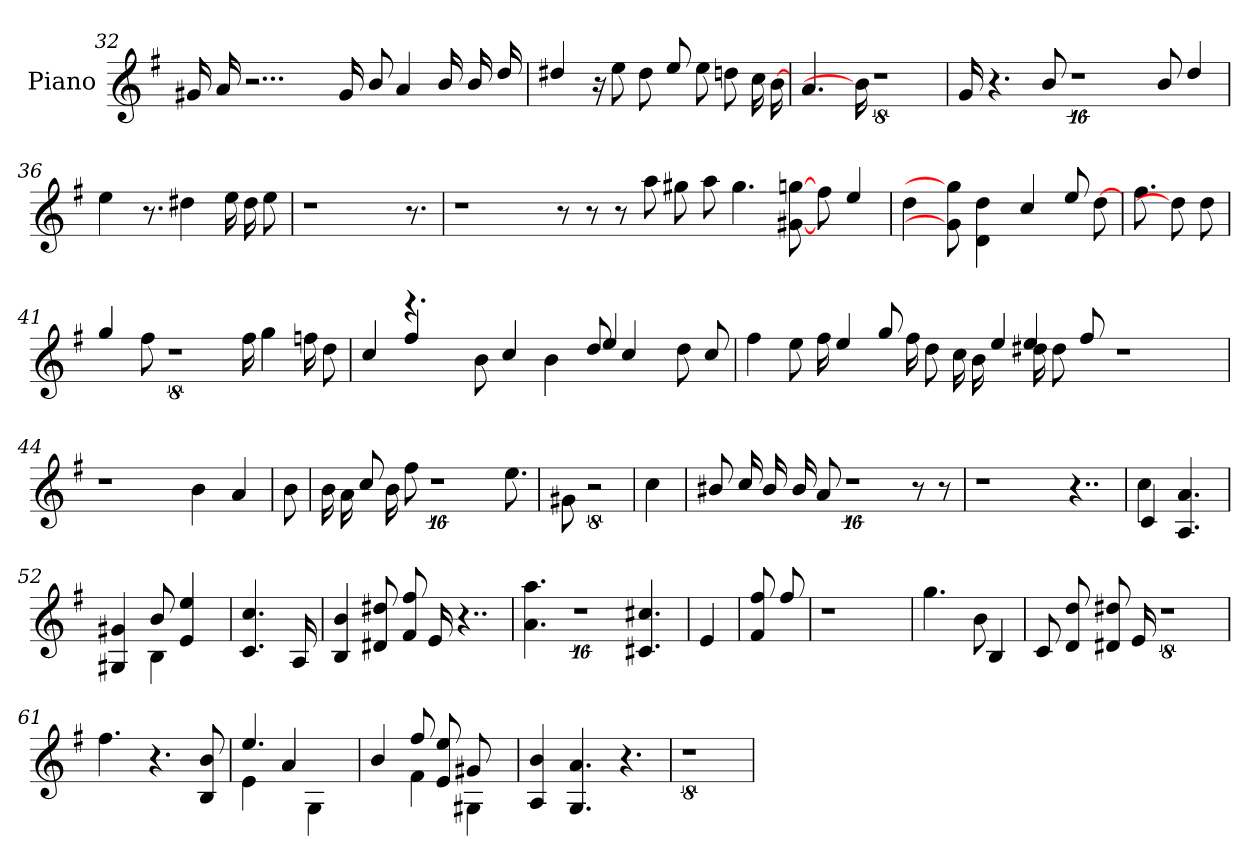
**kern
*part1
*staff1
*I"Piano
*I'Pno
*clefG2
*k[f#]
=32
16g#/
16a/
2...r
16g#/
8b/
4a/
16b/
16b/
16dd/
=33
4dd#/
16r
8ee\
8dd#\
8ee/
8ee\
8dd\
16cc\
[16b\
=34
4.a/
16b\]
8%5r
=35
16g/
4.r
8b/
16%13r
8b/
4dd/
=36
4ee\
8.r
4dd#\
16ee\
16dd#\
8ee\
=37
1r
8.r
!!LO:LB:g=z
=38
1r
8r
8r
8r
8aa\
8gg#\
8aa\
4.gg#\
[8gg\ [8g#\
8ff#\
4ee/
=39
4dd\
8gg\] 8g#\]
4dd\ 4d\
4cc/
8ee/
[8dd\
=40
8.ff#\
8dd\]
8dd\
=41
4gg/
8ff#\
8%5r
16ff#\
4gg\
16ff\
8dd\
=42
*^
4cc/	4ryy
4.r	4ff#/
.	2.ryy
8b\	.
4cc/	.
4b\	.
8dd/	4ee/
4cc/	.
.	4.ryy
8dd\	.
8cc/	.
!!LO:LB:g=z	!!
=43	=43
4ff#\	4.ryy
8ee\	.
*v	*v
16ff#\
4ee/
8gg/
16ff#\
8dd\
16cc\
16b\
4ee/
*^
16dd#\	4ee/
8dd#\	.
8ff#/	.
.	1ryy
1r	.
.	16ryy
*v	*v
=44
1r
4b\
4a/
=45
8b\
=46
16b\
16a\
8cc/
16b\
8ff#\
16%11r
8.ee\
=47
8g#\
16%5r
=48
4cc\
=49
8b#/
16cc/
16b#/
16b#/
8a/
16%9r
8r
8r
!!LO:LB:g=z
=50
1r
4..r
=51
*^
4cc\	4c/
4.a/ 4.A/	4.ryy
=52	=52
4G#/ 4g#/	4ryy
8b/	4B\
4e/ 4ee/	.
.	8ryy
*v	*v
=53
4.cc/ 4.c/
16A/
=54
4B/ 4b/
8dd#/ 8d#/
8f#/ 8ff#/
16e/
4..r
=55
4.a\ 4.aa\
16%9r
4.cc#/ 4.c#/
=56
4e/
=57
8f#/ 8ff#/
8ff#/
!!LO:LB:g=z
=58
1r
=59
*^
4.gg\	4.ryy
8b\	4B/
8ryy	.
*v	*v
=60
8c/
8d/ 8dd/
8dd#/ 8d#/
16e/
8%5r
=61
4.ff#\
4.r
8B/ 8b/
=62
*^
4e\	4.ee/
4a/	.
.	4G\
8ryy	.
=63	=63
4b/	4ryy
8ff#/	4f#\
8ee/ 8e/	.
8g#/	4G#\
8ryy	.
*v	*v
=64
4A/ 4b/
4.a/ 4.G/
4.r
=65
8%5r
=
*-
